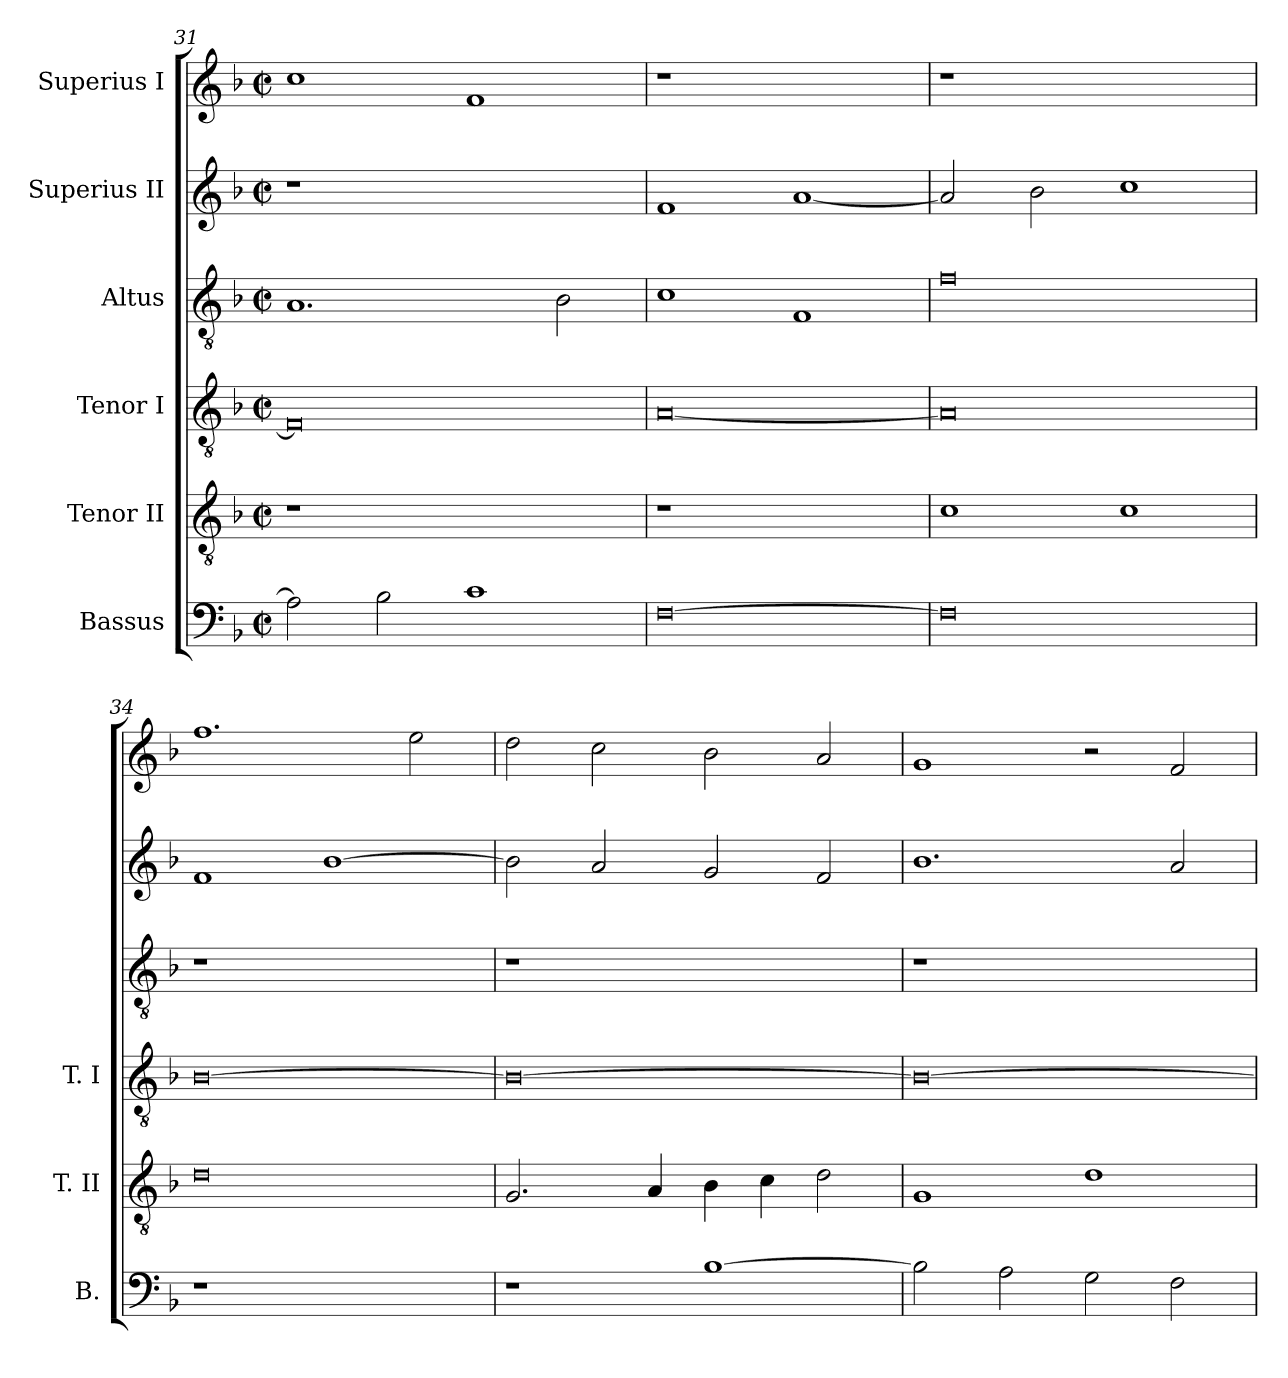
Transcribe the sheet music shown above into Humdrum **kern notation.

**kern	**kern	**kern	**kern	**kern	**kern
*part6	*part5	*part4	*part3	*part2	*part1
*staff6	*staff5	*staff4	*staff3	*staff2	*staff1
*I"Bassus	*I"Tenor II	*I"Tenor I	*I"Altus	*I"Superius II	*I"Superius I
*I'B.	*I'T. II	*I'T. I	*	*	*
!!LO:PB:g=z
*clefF4	*clefGv2	*clefGv2	*clefGv2	*clefG2	*clefG2
*	*ITrd7c12	*ITrd7c12	*ITrd7c12	*	*
*k[b-]	*k[b-]	*k[b-]	*k[b-]	*k[b-]	*k[b-]
*F:	*F:	*F:	*F:	*F:	*F:
*M2/2	*M2/2	*M2/2	*M2/2	*M2/2	*M2/2
*met(c|)	*met(c|)	*met(c|)	*met(c|)	*met(c|)	*met(c|)
=31	=31	=31	=31	=31	=31
!	!LO:N:vis=1	!	!	!LO:N:vis=1	!
2Ai\]	1r	0FFi]	1.AAi	1r	1cci
2B-i\	.	.	.	.	.
1ci	1ryy	.	.	1ryy	1fi
.	.	.	2BB-i\	.	.
=32	=32	=32	=32	=32	=32
!	!LO:N:vis=1	!	!	!	!LO:N:vis=1
[>0Fi	1r	[<0AAi	1Ci	1fi	1r
.	1ryy	.	1FFi	[<1ai	1ryy
=33	=33	=33	=33	=33	=33
!	!	!	!	!	!LO:N:vis=1
0Fi]	1Ci	0AAi]	0Fi	2ai/]	1r
.	.	.	.	2b-i\	.
.	1Ci	.	.	1cci	1ryy
=34	=34	=34	=34	=34	=34
!LO:N:vis=1	!	!	!LO:N:vis=1	!	!
1r	0Di	[>0BB-i	1r	1fi	1.ffi
1ryy	.	.	1ryy	[>1b-i	.
.	.	.	.	.	2eei\
=35	=35	=35	=35	=35	=35
!	!	!	!LO:N:vis=1	!	!
1r	2.GGi/	0BB-i_>	1r	2b-i\]	2ddi\
.	.	.	.	2ai/	2cci\
.	4AAi/	.	.	.	.
[>1B-i	4BB-i\	.	1ryy	2gi/	2b-i\
.	4Ci\	.	.	.	.
.	2Di\	.	.	2fi/	2ai/
!!LO:LB:g=z
=36	=36	=36	=36	=36	=36
!	!	!	!LO:N:vis=1	!	!
2B-i\]	1GGi	0BB-i_>	1r	1.b-i	1gi
2Ai\	.	.	.	.	.
2Gi\	1Di	.	1ryy	.	2r
2Fi\	.	.	.	2ai/	2fi/
=	=	=	=	=	=
*-	*-	*-	*-	*-	*-
